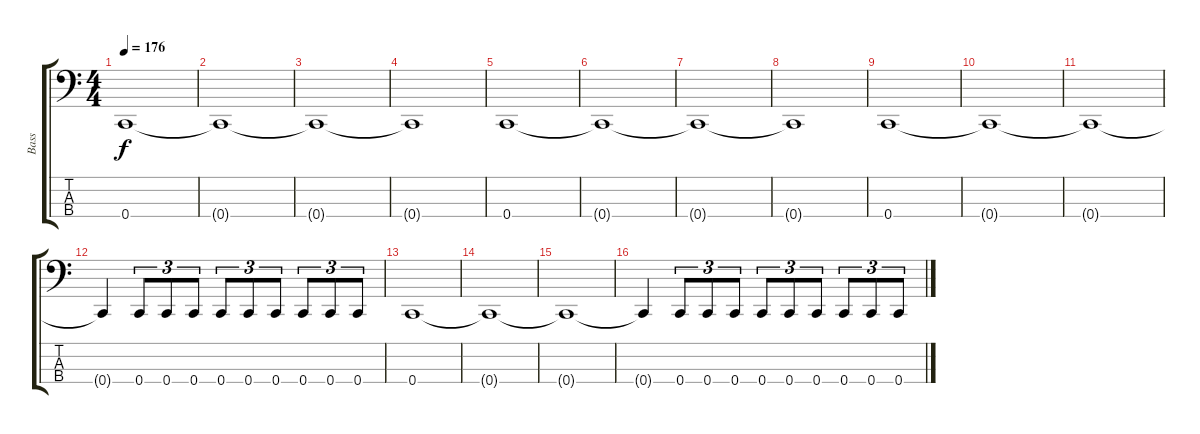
\track ("Bass" "Bass") {instrument electricbasspick}
\staff {score tabs}
\tuning (F2 C2 G1 C1) {hide}
\ts (4 4)
\tempo 176
\clef f4
\ks c
0.4.1{dy f} |
0.4{t}.1 |
0.4{t}.1 |
0.4{t}.1 |
0.4.1 |
0.4{t}.1 |
0.4{t}.1 |
0.4{t}.1 |
0.4.1 |
0.4{t}.1 |
0.4{t}.1 |
0.4{t}.4 0.4.8{tu (3 2)} 0.4.8{tu (3 2)} 0.4.8{tu (3 2)} 0.4.8{tu (3 2)} 0.4.8{tu (3 2)} 0.4.8{tu (3 2)} 0.4.8{tu (3 2)} 0.4.8{tu (3 2)} 0.4.8{tu (3 2)} |
0.4.1 |
0.4{t}.1 |
0.4{t}.1 |
0.4{t}.4 0.4.8{tu (3 2)} 0.4.8{tu (3 2)} 0.4.8{tu (3 2)} 0.4.8{tu (3 2)} 0.4.8{tu (3 2)} 0.4.8{tu (3 2)} 0.4.8{tu (3 2)} 0.4.8{tu (3 2)} 0.4.8{tu (3 2)}
